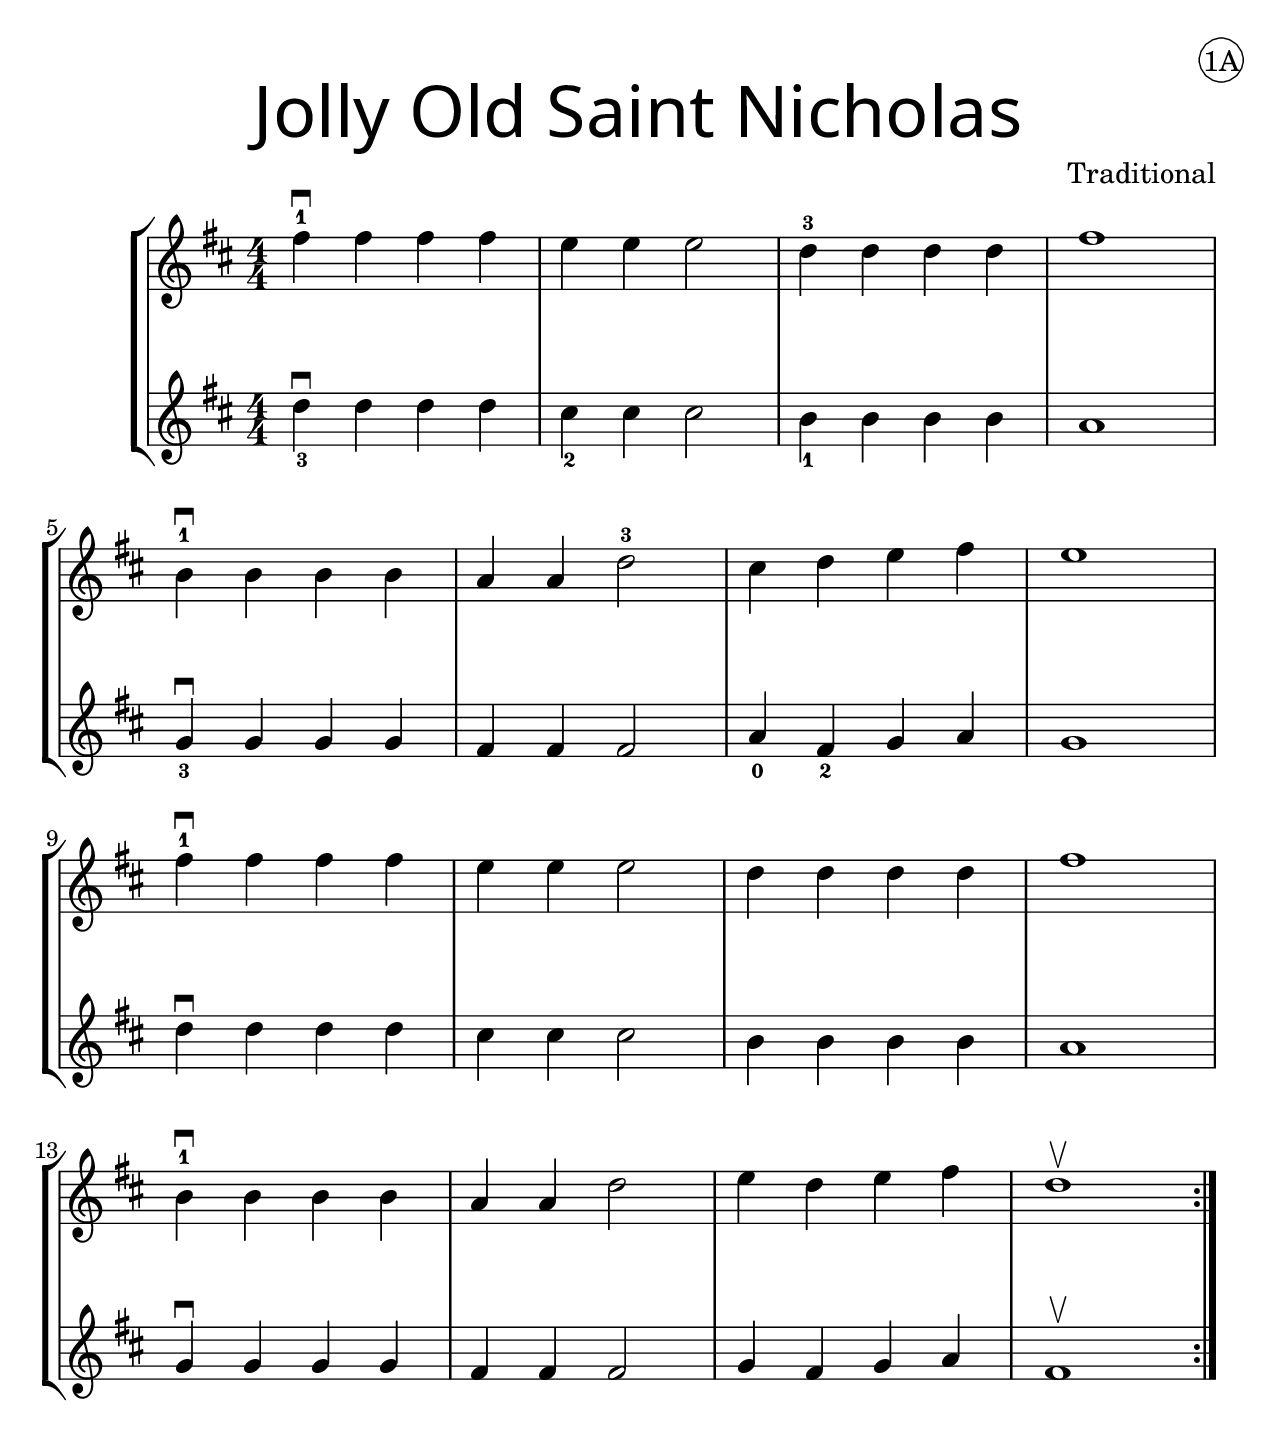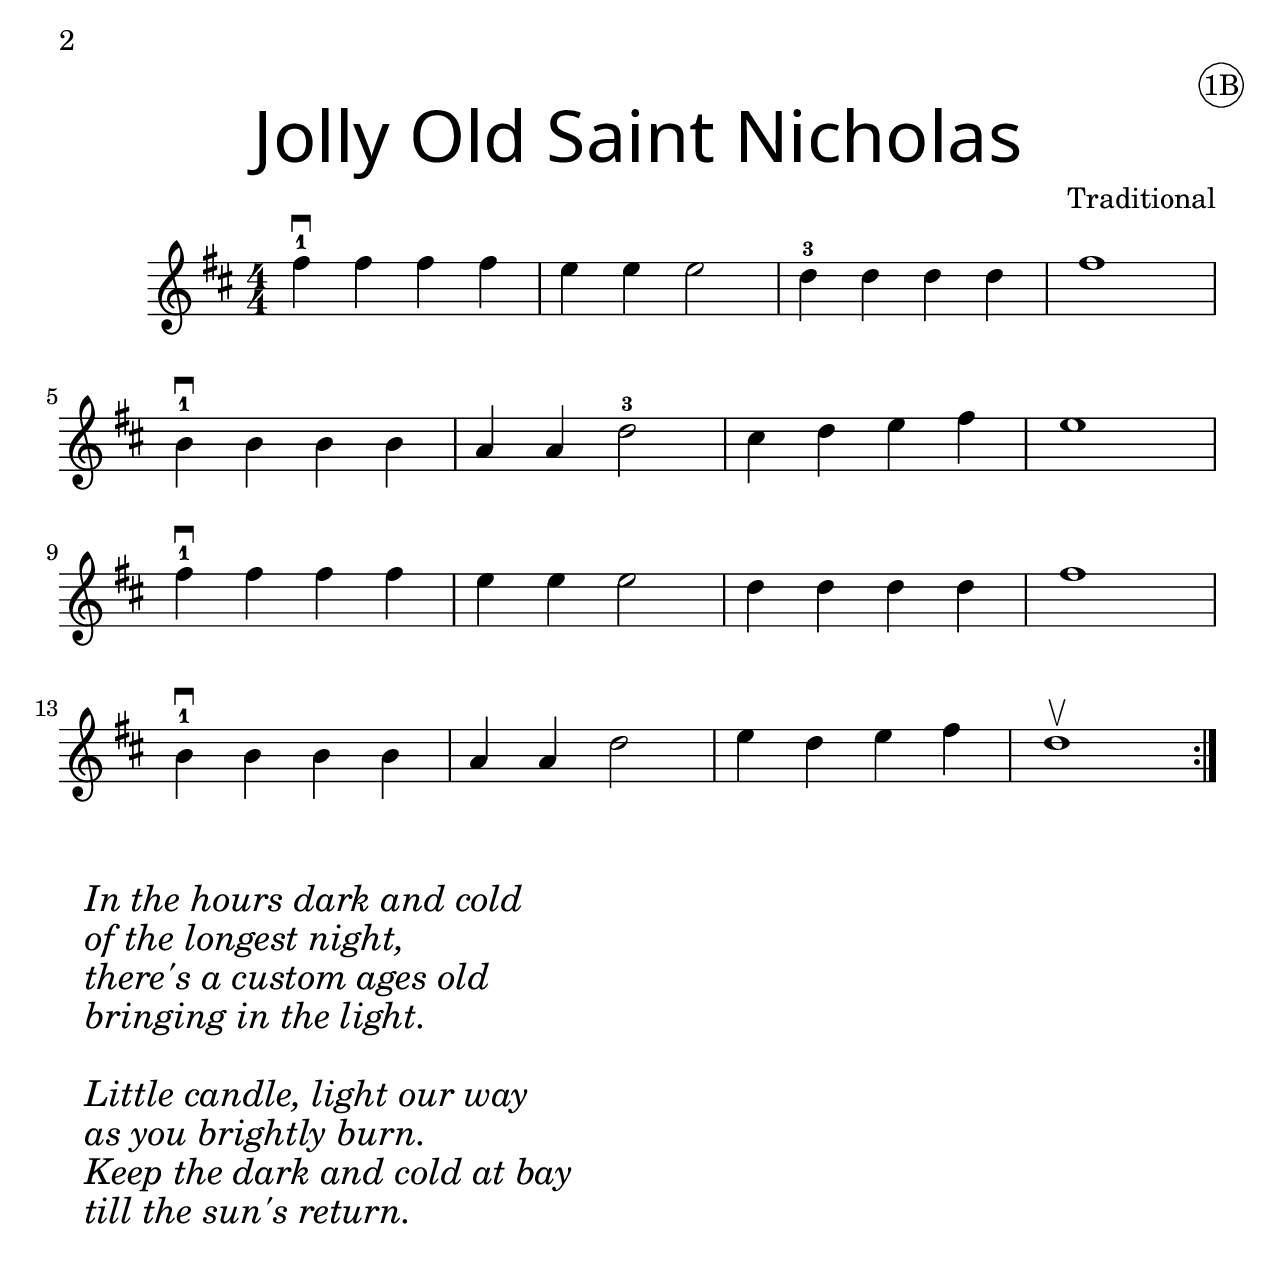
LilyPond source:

\version "2.19.40"
\language "english"
#(set-default-paper-size "letter")
#(set-global-staff-size 25)


first = \relative a' {
  \set Score.markFormatter = #format-mark-box-barnumbers
  \time 4/4
  \numericTimeSignature
  \key d \major

  \repeat volta 2 {
    fs'4-1\downbow fs fs fs |
    e e e2 |
    d4-3 d d d |
    fs1 |
    \break

    b,4-1\downbow b b b |
    a4 a d2-3 |
    cs4 d e4 fs |
    e1 |
    \break

    fs4-1\downbow fs fs fs |
    e e e2 |
    d4 d d d |
    fs1 |
    \break

    b,4-1\downbow b b b |
    a a d2 |
    e4 d e fs |
    d1\upbow
  }
}

second = \relative a' {
  \time 4/4
  \numericTimeSignature
  \key d \major

d4_3\downbow d d d |
cs_2 cs cs2 |
b4_1 b b b |
a1
\break

g4_3\downbow g g g |
fs fs fs2 |
a4_0 fs_2 g4 a |
g1
\break

d'4\downbow d d d |
cs4 cs cs2
b4 b b b |
a1
\break

g4\downbow g g g
fs fs fs2 |
g4 fs g a |
fs1\upbow
}

\bookpart {
  \header {
    dedication =  \markup { \huge \hspace #90 \circle "1A" }
    title = \markup {
      \override #'(font-name . "SantasSleighFull")
      \override #'(font-size . 8)
      { "Jolly Old Saint Nicholas" }
    }
    instrument = ""
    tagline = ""
    composer = "Traditional"
  }

  \score {
    \new StaffGroup <<
      \new Staff \with {
        \override VerticalAxisGroup.staff-staff-spacing = #'((basic-distance . 12))
      } {
        \first
      }
      \new Staff \with {
      } {
        \second
      }
    >>
  }
}

\bookpart {
  \header {
    title = \markup {
      \override #'(font-name . "SantasSleighFull")
      \override #'(font-size . 8)
      { "Jolly Old Saint Nicholas" }
    }
    dedication =  \markup { \huge \hspace #90 \circle "1B" }
    instrument = ""
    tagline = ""
    composer = "Traditional"
  }
  \score {
    \new Staff \with {
      \override VerticalAxisGroup.staff-staff-spacing = #'((basic-distance . 12))
    } {
      \first
    }
  }
  \markup {
    \hspace #2
    \column {
      \huge \italic {
        \line { "In the hours dark and cold" }
        \line { "of the longest night," }
        \line { "there's a custom ages old" }
        \line { "bringing in the light." }
        \line { "\n" }
        \line { "Little candle, light our way" }
        \line { "as you brightly burn." }
        \line { "Keep the dark and cold at bay" }
        \line { "till the sun's return." }
      }
    }
  }
}
